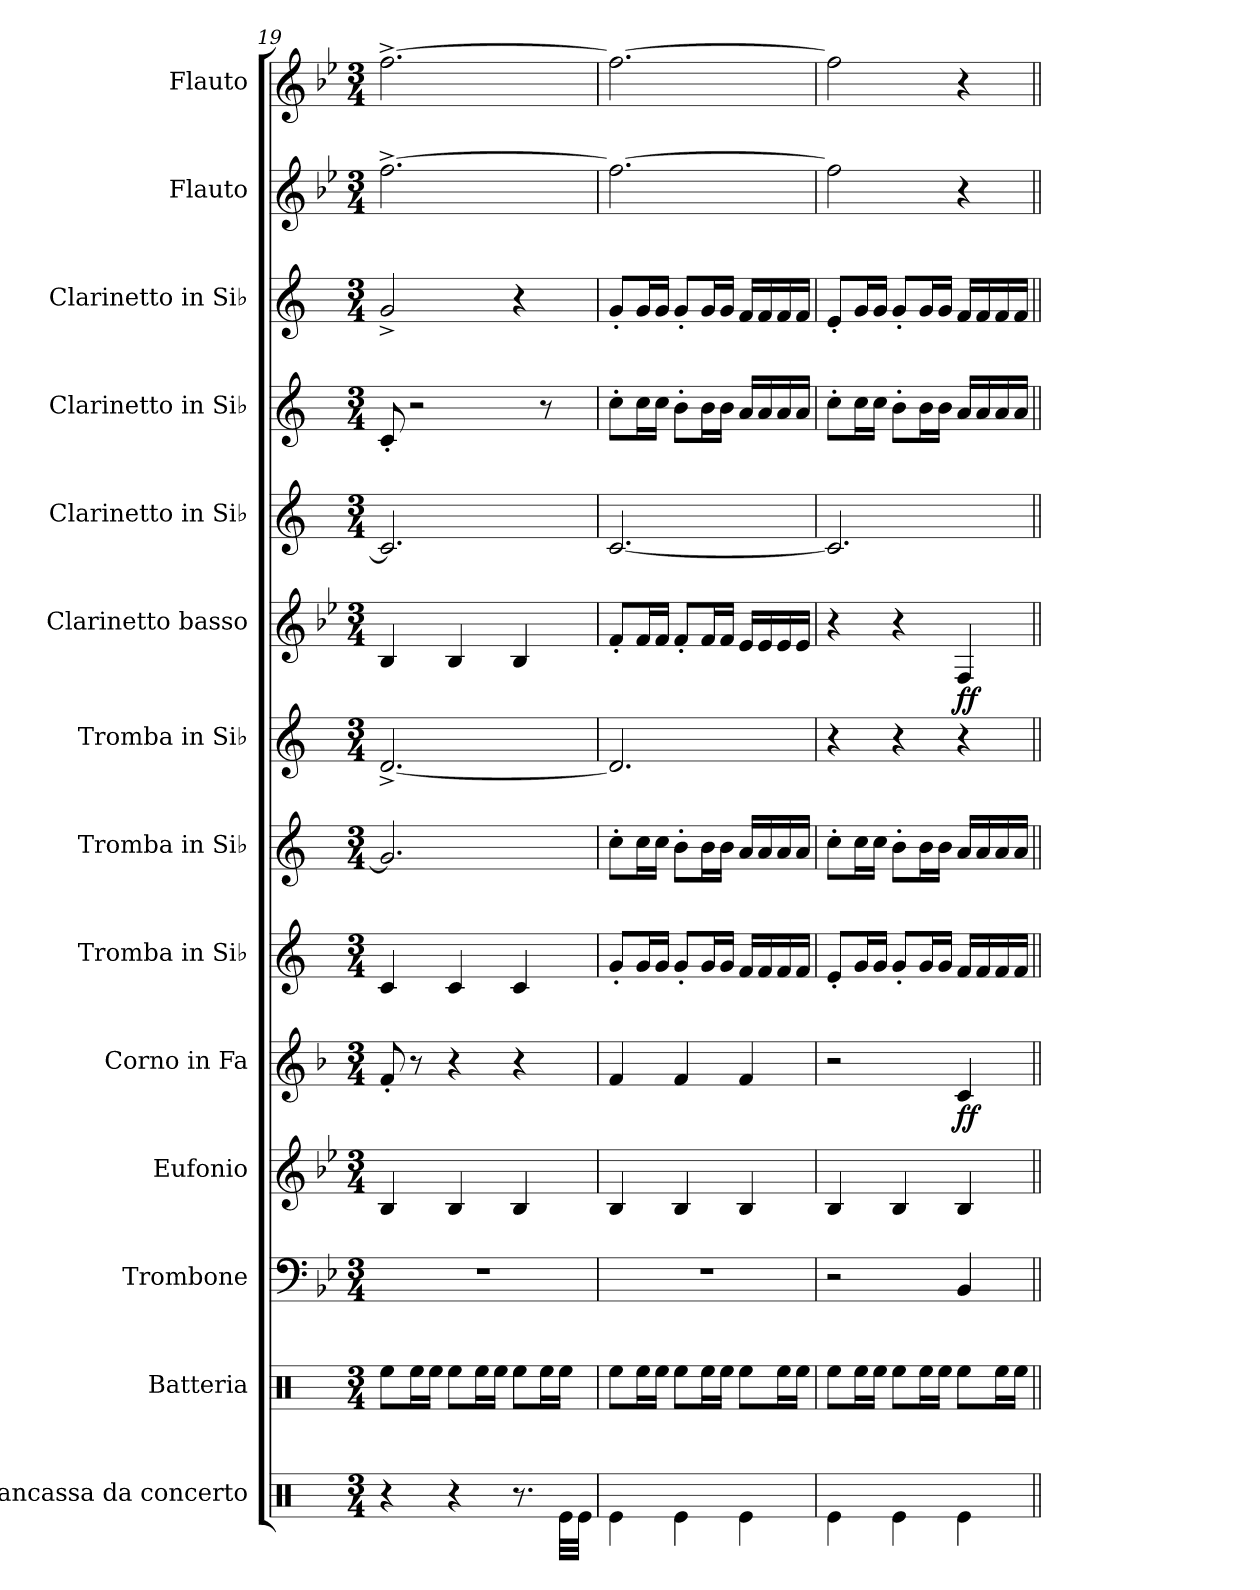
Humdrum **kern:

**kern	**dynam	**kern	**dynam	**kern	**kern	**kern	**dynam	**kern	**dynam	**kern	**dynam	**kern	**kern	**dynam	**kern	**dynam	**kern	**dynam	**kern	**dynam	**kern	**kern
*part14	*part14	*part13	*part13	*part12	*part11	*part10	*part10	*part9	*part9	*part8	*part8	*part7	*part6	*part6	*part5	*part5	*part4	*part4	*part3	*part3	*part2	*part1
*staff14	*staff14	*staff13	*staff13	*staff12	*staff11	*staff10	*staff10	*staff9	*staff9	*staff8	*staff8	*staff7	*staff6	*staff6	*staff5	*staff5	*staff4	*staff4	*staff3	*staff3	*staff2	*staff1
*I"Grancassa da concerto	*	*I"Batteria	*	*I"Trombone	*I"Eufonio	*I"Corno in Fa	*	*I"Tromba in Si♭	*	*I"Tromba in Si♭	*	*I"Tromba in Si♭	*I"Clarinetto basso	*	*I"Clarinetto in Si♭	*	*I"Clarinetto in Si♭	*	*I"Clarinetto in Si♭	*	*I"Flauto	*I"Flauto
*I'Gr. conc.	*	*I'Batt.	*	*I'Trb.	*I'Euf.	*I'Cor. Fa	*	*I'Tr. Si♭	*	*I'Tr. Si♭	*	*I'Tr. Si♭	*I'Cl. b.	*	*I'Cl. Si♭	*	*I'Cl. Si♭	*	*I'Cl. Si♭	*	*I'Fl.	*I'Fl.
*clefX	*	*clefX	*	*clefF4	*clefG2	*clefG2	*	*clefG2	*	*clefG2	*	*clefG2	*clefG2	*	*clefG2	*	*clefG2	*	*clefG2	*	*clefG2	*clefG2
*	*	*	*	*	*ITrd8c14	*ITrd4c7	*	*ITrd1c2	*	*ITrd1c2	*	*ITrd1c2	*ITrd8c14	*	*ITrd1c2	*	*ITrd1c2	*	*ITrd1c2	*	*	*
*k[]	*	*k[]	*	*k[b-e-]	*k[b-e-]	*k[b-e-]	*	*k[b-e-]	*	*k[b-e-]	*	*k[b-e-]	*k[b-e-]	*	*k[b-e-]	*	*k[b-e-]	*	*k[b-e-]	*	*k[b-e-]	*k[b-e-]
*M3/4	*	*M3/4	*	*M3/4	*M3/4	*M3/4	*	*M3/4	*	*M3/4	*	*M3/4	*M3/4	*	*M3/4	*	*M3/4	*	*M3/4	*	*M3/4	*M3/4
=19	=19	=19	=19	=19	=19	=19	=19	=19	=19	=19	=19	=19	=19	=19	=19	=19	=19	=19	=19	=19	=19	=19
4r	.	8Ree\L	.	2.r	4BB-/	8B-'/	.	4B-/	.	2.f/]	.	[2.c^/	4BB-/	.	2.B-/]	.	8B-'/	.	2f^/	.	[2.ff^\	[2.ff^\
.	.	16Ree\L	.	.	.	8r	.	.	.	.	.	.	.	.	.	.	2r	.	.	.	.	.
.	.	16Ree\JJ	.	.	.	.	.	.	.	.	.	.	.	.	.	.	.	.	.	.	.	.
4r	.	8Ree\L	.	.	4BB-/	4r	.	4B-/	.	.	.	.	4BB-/	.	.	.	.	.	.	.	.	.
.	.	16Ree\L	.	.	.	.	.	.	.	.	.	.	.	.	.	.	.	.	.	.	.	.
.	.	16Ree\JJ	.	.	.	.	.	.	.	.	.	.	.	.	.	.	.	.	.	.	.	.
8.r	.	8Ree\L	.	.	4BB-/	4r	.	4B-/	.	.	.	.	4BB-/	.	.	.	.	.	4r	.	.	.
.	.	16Ree\L	.	.	.	.	.	.	.	.	.	.	.	.	.	.	8r	.	.	.	.	.
32Re\LLL	.	16Ree\JJ	.	.	.	.	.	.	.	.	.	.	.	.	.	.	.	.	.	.	.	.
32Re\JJJ	.	.	.	.	.	.	.	.	.	.	.	.	.	.	.	.	.	.	.	.	.	.
=20	=20	=20	=20	=20	=20	=20	=20	=20	=20	=20	=20	=20	=20	=20	=20	=20	=20	=20	=20	=20	=20	=20
!	!LO:DY:b	!	!LO:DY:b	!	!	!	!	!	!LO:DY:b	!	!LO:DY:b	!	!	!LO:DY:b	!	!LO:DY:b	!	!LO:DY:b	!	!LO:DY:b	!	!
4Re\	other-dynamics	8Ree\L	other-dynamics	2.r	4BB-/	4B-/	.	8f'/L	other-dynamics	8b-'\L	other-dynamics	2.c/]	8F'/L	other-dynamics	[2.B-/	other-dynamics	8b-'\L	other-dynamics	8f'/L	other-dynamics	2.ff\_	2.ff\_
.	.	16Ree\L	.	.	.	.	.	16f/L	.	16b-\L	.	.	16F/L	.	.	.	16b-\L	.	16f/L	.	.	.
.	.	16Ree\JJ	.	.	.	.	.	16f/JJ	.	16b-\JJ	.	.	16F/JJ	.	.	.	16b-\JJ	.	16f/JJ	.	.	.
4Re\	.	8Ree\L	.	.	4BB-/	4B-/	.	8f'/L	.	8a'\L	.	.	8F'/L	.	.	.	8a'\L	.	8f'/L	.	.	.
.	.	16Ree\L	.	.	.	.	.	16f/L	.	16a\L	.	.	16F/L	.	.	.	16a\L	.	16f/L	.	.	.
.	.	16Ree\JJ	.	.	.	.	.	16f/JJ	.	16a\JJ	.	.	16F/JJ	.	.	.	16a\JJ	.	16f/JJ	.	.	.
4Re\	.	8Ree\L	.	.	4BB-/	4B-/	.	16e-/LL	.	16g/LL	.	.	16E-/LL	.	.	.	16g/LL	.	16e-/LL	.	.	.
.	.	.	.	.	.	.	.	16e-/	.	16g/	.	.	16E-/	.	.	.	16g/	.	16e-/	.	.	.
.	.	16Ree\L	.	.	.	.	.	16e-/	.	16g/	.	.	16E-/	.	.	.	16g/	.	16e-/	.	.	.
.	.	16Ree\JJ	.	.	.	.	.	16e-/JJ	.	16g/JJ	.	.	16E-/JJ	.	.	.	16g/JJ	.	16e-/JJ	.	.	.
!!LO:PB:g=z
=21	=21	=21	=21	=21	=21	=21	=21	=21	=21	=21	=21	=21	=21	=21	=21	=21	=21	=21	=21	=21	=21	=21
4Re\	.	8Ree\L	.	2r	4BB-/	2r	.	8d'/L	.	8b-'\L	.	4r	4r	.	2.B-/]	.	8b-'\L	.	8d'/L	.	2ff\]	2ff\]
.	.	16Ree\L	.	.	.	.	.	16f/L	.	16b-\L	.	.	.	.	.	.	16b-\L	.	16f/L	.	.	.
.	.	16Ree\JJ	.	.	.	.	.	16f/JJ	.	16b-\JJ	.	.	.	.	.	.	16b-\JJ	.	16f/JJ	.	.	.
4Re\	.	8Ree\L	.	.	4BB-/	.	.	8f'/L	.	8a'\L	.	4r	4r	.	.	.	8a'\L	.	8f'/L	.	.	.
.	.	16Ree\L	.	.	.	.	.	16f/L	.	16a\L	.	.	.	.	.	.	16a\L	.	16f/L	.	.	.
.	.	16Ree\JJ	.	.	.	.	.	16f/JJ	.	16a\JJ	.	.	.	.	.	.	16a\JJ	.	16f/JJ	.	.	.
!	!	!	!	!	!	!	!LO:DY:b	!	!	!	!	!	!	!	!	!	!	!	!	!	!	!
!	!	!	!	!	!	!	!LO:DY:n=1:b	!	!	!	!	!	!	!LO:DY:b	!	!	!	!	!	!	!	!
!	!	!	!	!	!	!	!	!	!	!	!	!	!	!LO:DY:n=1:b	!	!	!	!	!	!	!	!
4Re\	.	8Ree\L	.	4BB-/	4BB-/	4F/	f f	16e-/LL	.	16g/LL	.	4r	4FF/	f f	.	.	16g/LL	.	16e-/LL	.	4r	4r
.	.	.	.	.	.	.	.	16e-/	.	16g/	.	.	.	.	.	.	16g/	.	16e-/	.	.	.
.	.	16Ree\L	.	.	.	.	.	16e-/	.	16g/	.	.	.	.	.	.	16g/	.	16e-/	.	.	.
.	.	16Ree\JJ	.	.	.	.	.	16e-/JJ	.	16g/JJ	.	.	.	.	.	.	16g/JJ	.	16e-/JJ	.	.	.
=||	=||	=||	=||	=||	=||	=||	=||	=||	=||	=||	=||	=||	=||	=||	=||	=||	=||	=||	=||	=||	=||	=||
*-	*-	*-	*-	*-	*-	*-	*-	*-	*-	*-	*-	*-	*-	*-	*-	*-	*-	*-	*-	*-	*-	*-
